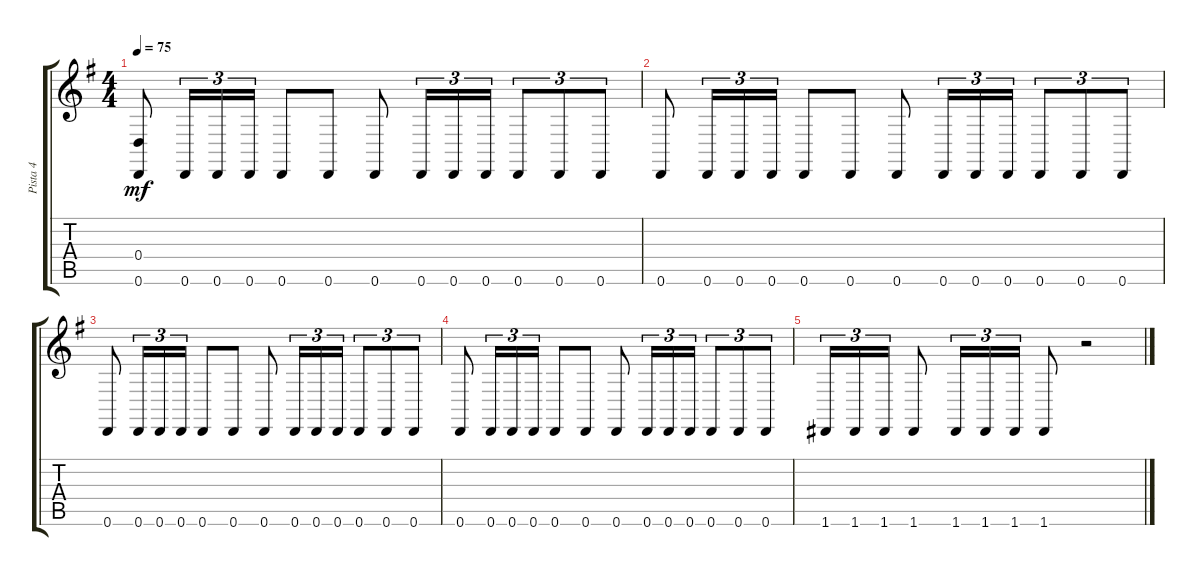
\track ("Pista 4" "Pista 4") {instrument timpani}
\staff {score tabs}
\tuning (E4 B3 G3 D3 A2 D2) {hide}
\ts (4 4)
\tempo 75
\clef g2
\ks g
(0.4 0.6).8{dy mf} 0.6.16{tu (3 2)} 0.6.16{tu (3 2)} 0.6.16{tu (3 2)} 0.6.8 0.6.8 0.6.8 0.6.16{tu (3 2)} 0.6.16{tu (3 2)} 0.6.16{tu (3 2)} 0.6.8{tu (3 2)} 0.6.8{tu (3 2)} 0.6.8{tu (3 2)} |
0.6.8 0.6.16{tu (3 2)} 0.6.16{tu (3 2)} 0.6.16{tu (3 2)} 0.6.8 0.6.8 0.6.8 0.6.16{tu (3 2)} 0.6.16{tu (3 2)} 0.6.16{tu (3 2)} 0.6.8{tu (3 2)} 0.6.8{tu (3 2)} 0.6.8{tu (3 2)} |
0.6.8 0.6.16{tu (3 2)} 0.6.16{tu (3 2)} 0.6.16{tu (3 2)} 0.6.8 0.6.8 0.6.8 0.6.16{tu (3 2)} 0.6.16{tu (3 2)} 0.6.16{tu (3 2)} 0.6.8{tu (3 2)} 0.6.8{tu (3 2)} 0.6.8{tu (3 2)} |
0.6.8 0.6.16{tu (3 2)} 0.6.16{tu (3 2)} 0.6.16{tu (3 2)} 0.6.8 0.6.8 0.6.8 0.6.16{tu (3 2)} 0.6.16{tu (3 2)} 0.6.16{tu (3 2)} 0.6.8{tu (3 2)} 0.6.8{tu (3 2)} 0.6.8{tu (3 2)} |
1.6.16{tu (3 2)} 1.6.16{tu (3 2)} 1.6.16{tu (3 2)} 1.6.8 1.6.16{tu (3 2)} 1.6.16{tu (3 2)} 1.6.16{tu (3 2)} 1.6.8 r.2
